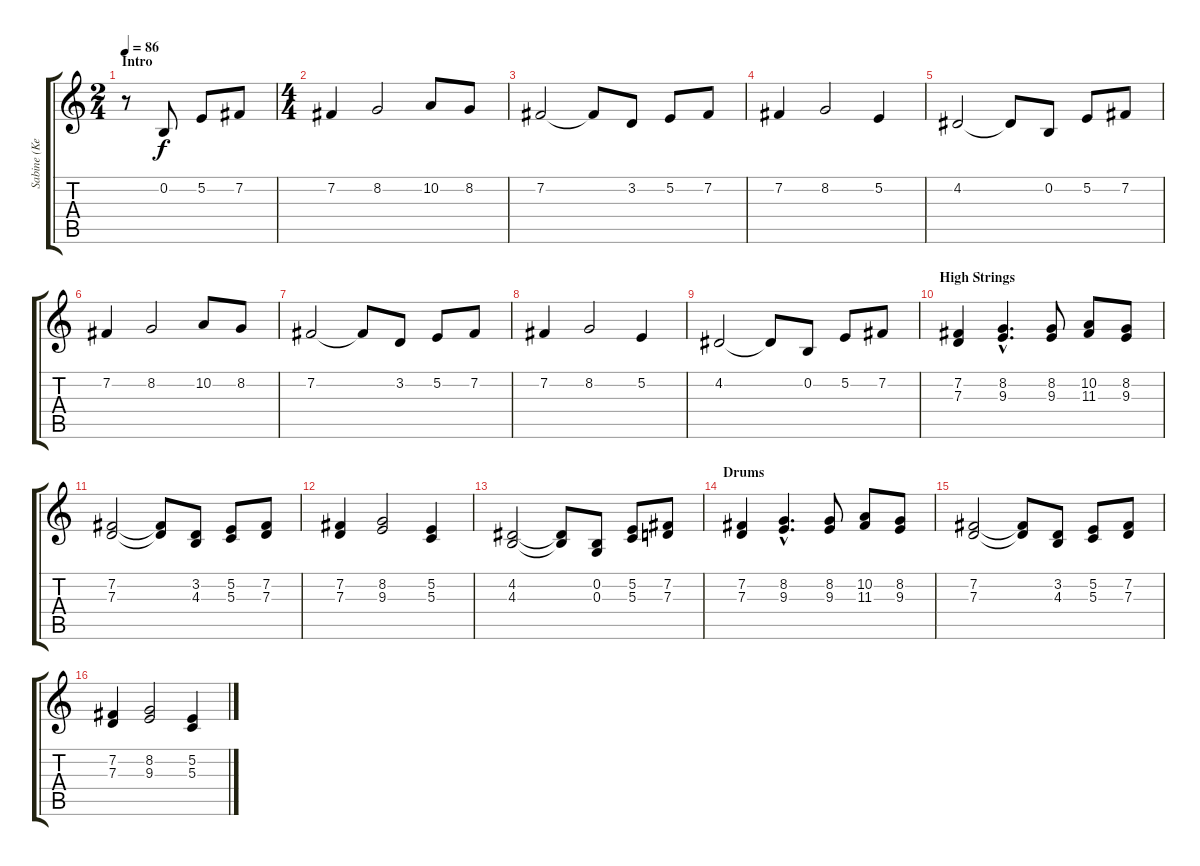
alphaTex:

\track ("Sabine (KeybMid)" "Sabine (Ke") {instrument stringensemble1}
\staff {score tabs}
\tuning (E4 B3 G3 D3 A2 E2) {hide}
\ts (2 4)
\section ("" "Intro")
\tempo 86
\clef g2
\ks c
r.8{dy f volume 15 balance 11 instrument stringensemble1} 0.2.8 5.2.8 7.2.8 |
\ts (4 4)
7.2.4 8.2.2 10.2.8 8.2.8 |
7.2.2 7.2{t}.8 3.2.8 5.2.8 7.2.8 |
7.2.4 8.2.2 5.2.4 |
4.2.2 4.2{t}.8 0.2.8 5.2.8 7.2.8 |
7.2.4 8.2.2 10.2.8 8.2.8 |
7.2.2 7.2{t}.8 3.2.8 5.2.8 7.2.8 |
7.2.4 8.2.2 5.2.4 |
4.2.2 4.2{t}.8 0.2.8 5.2.8 7.2.8 |
\section ("" "High Strings")
(7.2 7.3).4 (8.2{hac} 9.3{hac}).4{d} (8.2 9.3).8 (10.2 11.3).8 (8.2 9.3).8 |
(7.2 7.3).2 (7.2{t} 7.3{t}).8 (3.2 4.3).8 (5.2 5.3).8 (7.2 7.3).8 |
(7.2 7.3).4 (8.2 9.3).2 (5.2 5.3).4 |
(4.2 4.3).2 (4.2{t} 4.3{t}).8 (0.2 0.3).8 (5.2 5.3).8 (7.2 7.3).8 |
\section ("" "Drums")
(7.2 7.3).4 (8.2{hac} 9.3{hac}).4{d} (8.2 9.3).8 (10.2 11.3).8 (8.2 9.3).8 |
(7.2 7.3).2 (7.2{t} 7.3{t}).8 (3.2 4.3).8 (5.2 5.3).8 (7.2 7.3).8 |
(7.2 7.3).4 (8.2 9.3).2 (5.2 5.3).4
